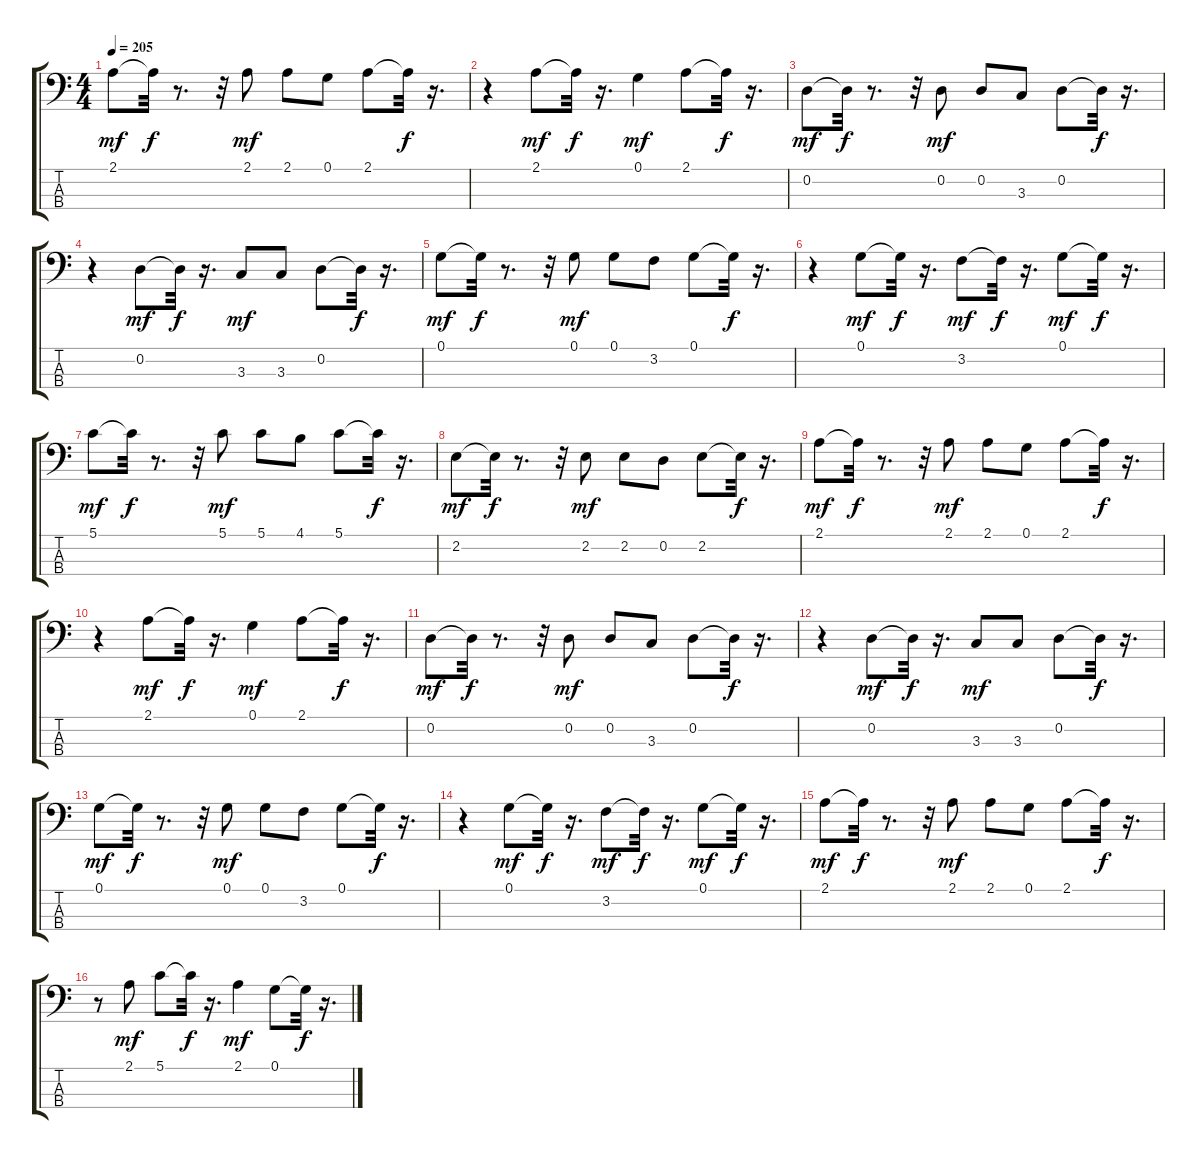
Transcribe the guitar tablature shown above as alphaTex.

\track "" {instrument acousticbass}
\staff {score tabs}
\tuning (G2 D2 A1 E1) {hide}
\ts (4 4)
\tempo 205
\clef f4
\ks c
2.1.8{dy mf} 2.1{t}.32{dy f} r.8{d} r.32 2.1.8{dy mf} 2.1.8 0.1.8 2.1.8 2.1{t}.32{dy f} r.16{d} |
r.4 2.1.8{dy mf} 2.1{t}.32{dy f} r.16{d} 0.1.4{dy mf} 2.1.8 2.1{t}.32{dy f} r.16{d} |
0.2.8{dy mf} 0.2{t}.32{dy f} r.8{d} r.32 0.2.8{dy mf} 0.2.8 3.3.8 0.2.8 0.2{t}.32{dy f} r.16{d} |
r.4 0.2.8{dy mf} 0.2{t}.32{dy f} r.16{d} 3.3.8{dy mf} 3.3.8 0.2.8 0.2{t}.32{dy f} r.16{d} |
0.1.8{dy mf} 0.1{t}.32{dy f} r.8{d} r.32 0.1.8{dy mf} 0.1.8 3.2.8 0.1.8 0.1{t}.32{dy f} r.16{d} |
r.4 0.1.8{dy mf} 0.1{t}.32{dy f} r.16{d} 3.2.8{dy mf} 3.2{t}.32{dy f} r.16{d} 0.1.8{dy mf} 0.1{t}.32{dy f} r.16{d} |
5.1.8{dy mf} 5.1{t}.32{dy f} r.8{d} r.32 5.1.8{dy mf} 5.1.8 4.1.8 5.1.8 5.1{t}.32{dy f} r.16{d} |
2.2.8{dy mf} 2.2{t}.32{dy f} r.8{d} r.32 2.2.8{dy mf} 2.2.8 0.2.8 2.2.8 2.2{t}.32{dy f} r.16{d} |
2.1.8{dy mf} 2.1{t}.32{dy f} r.8{d} r.32 2.1.8{dy mf} 2.1.8 0.1.8 2.1.8 2.1{t}.32{dy f} r.16{d} |
r.4 2.1.8{dy mf} 2.1{t}.32{dy f} r.16{d} 0.1.4{dy mf} 2.1.8 2.1{t}.32{dy f} r.16{d} |
0.2.8{dy mf} 0.2{t}.32{dy f} r.8{d} r.32 0.2.8{dy mf} 0.2.8 3.3.8 0.2.8 0.2{t}.32{dy f} r.16{d} |
r.4 0.2.8{dy mf} 0.2{t}.32{dy f} r.16{d} 3.3.8{dy mf} 3.3.8 0.2.8 0.2{t}.32{dy f} r.16{d} |
0.1.8{dy mf} 0.1{t}.32{dy f} r.8{d} r.32 0.1.8{dy mf} 0.1.8 3.2.8 0.1.8 0.1{t}.32{dy f} r.16{d} |
r.4 0.1.8{dy mf} 0.1{t}.32{dy f} r.16{d} 3.2.8{dy mf} 3.2{t}.32{dy f} r.16{d} 0.1.8{dy mf} 0.1{t}.32{dy f} r.16{d} |
2.1.8{dy mf} 2.1{t}.32{dy f} r.8{d} r.32 2.1.8{dy mf} 2.1.8 0.1.8 2.1.8 2.1{t}.32{dy f} r.16{d} |
r.8 2.1.8{dy mf} 5.1.8 5.1{t}.32{dy f} r.16{d} 2.1.4{dy mf} 0.1.8 0.1{t}.32{dy f} r.16{d}
